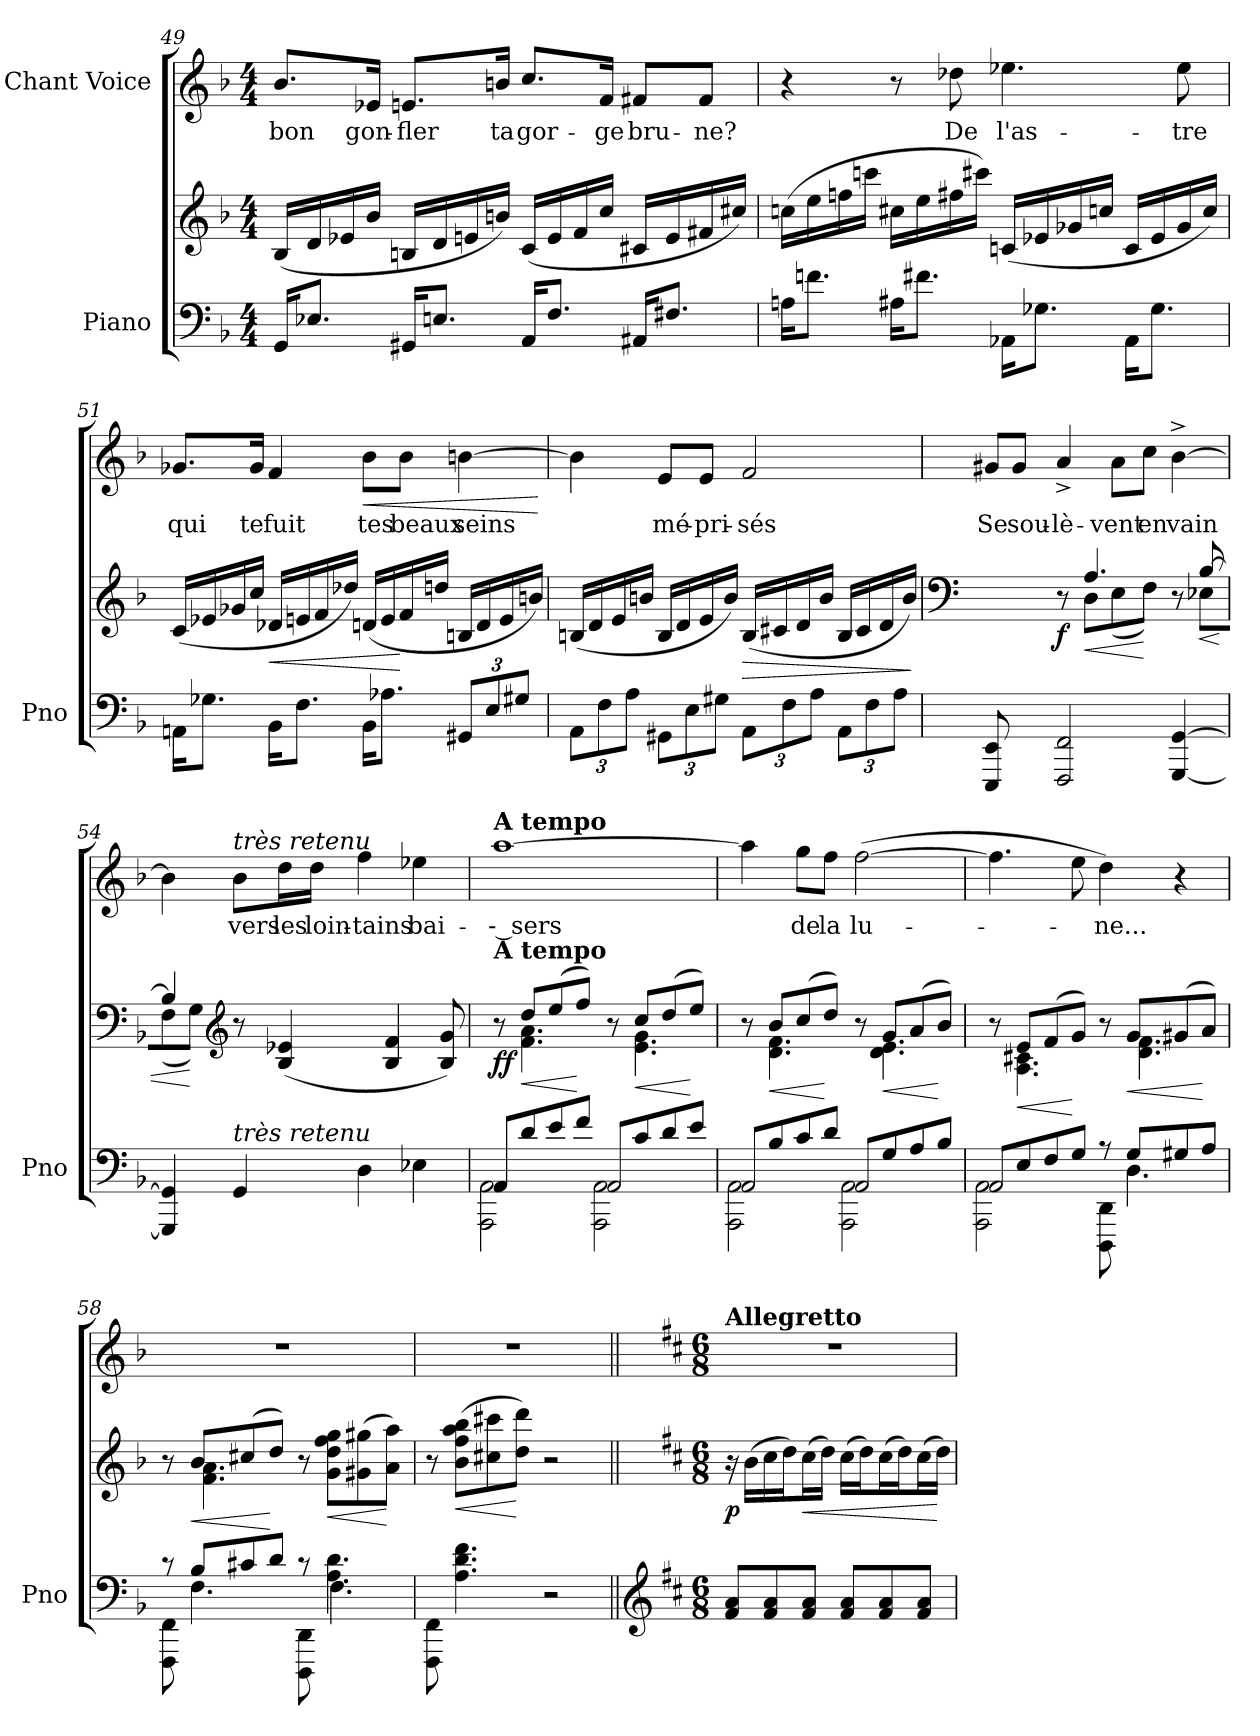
**kern	**kern	**dynam	**kern	**text	**dynam
*part2	*part2	*part2	*part1	*part1	*part1
*staff3	*staff2	*staff2/3	*staff1	*staff1	*staff1
*I"Piano	*	*	*I"Chant Voice	*	*
*I'Pno	*	*	*	*	*
!!LO:LB:g=z
*clefF4	*clefG2	*	*clefG2	*	*
*k[b-]	*k[b-]	*	*k[b-]	*	*
*M4/4	*M4/4	*	*M4/4	*	*
=49	=49	=49	=49	=49	=49
!	!	!	!	!LO:LY:b	!
16GG/KL	(16B-/LL	.	8.b-/L	bon	.
8.E-X/J	16d/	.	.	.	.
.	16e-X/	.	.	.	.
!	!	!	!	!LO:LY:b	!
.	16b-/JJ	.	16e-X/Jk	gon-	.
!	!	!	!	!LO:LY:b	!
16GG#X/KL	16Bn/LL	.	8.en/L	-fler	.
8.En/J	16d/	.	.	.	.
.	16en/	.	.	.	.
!	!	!	!	!LO:LY:b	!
.	16bn/JJ)	.	16bn/Jk	ta	.
!	!	!	!	!LO:LY:b	!
16AA/KL	(16c/LL	.	8.cc/L	gor-	.
8.F/J	16e/	.	.	.	.
.	16f/	.	.	.	.
!	!	!	!	!LO:LY:b	!
.	16cc/JJ	.	16f/Jk	-ge	.
!	!	!	!	!LO:LY:b	!
16AA#X/KL	16c#X/LL	.	8f#X/L	bru-	.
8.F#X/J	16e/	.	.	.	.
!	!	!	!	!LO:LY:b	!
.	16f#X/	.	8f#/J	-ne?	.
.	16cc#X/JJ)	.	.	.	.
!!LO:LB:g=z
=50	=50	=50	=50	=50	=50
16An\KL	(16ccn\LL	.	4r	.	.
8.fn\J	16ee\	.	.	.	.
.	16ffn\	.	.	.	.
.	16cccn\JJ	.	.	.	.
16A#X\KL	16cc#X\LL	.	8r	.	.
8.f#X\J	16ee\	.	.	.	.
!	!	!	!	!LO:LY:b	!
.	16ff#X\	.	8dd-X\	De	.
.	16ccc#X\JJ)	.	.	.	.
!	!	!	!	!LO:LY:b	!
16AA-X\KL	(16cn/LL	.	4.ee-X\	l'as-	.
8.G-X\J	16e-X/	.	.	.	.
.	16g-X/	.	.	.	.
.	16ccn/JJ	.	.	.	.
16AA-\KL	16c/LL	.	.	.	.
8.G-\J	16e-/	.	.	.	.
!	!	!	!	!LO:LY:b	!
.	16g-/	.	8ee-\	-tre	.
.	16cc/JJ)	.	.	.	.
=51	=51	=51	=51	=51	=51
!	!	!	!	!LO:LY:b	!
16AAn\KL	(16c/LL	.	8.g-X/L	qui	.
8.G-X\J	16e-X/	.	.	.	.
.	16g-X/	.	.	.	.
!	!	!	!	!LO:LY:b	!
.	16cc/JJ	.	16g-/Jk	te	.
!	!	!LO:HP:b	!	!LO:LY:b	!
16BB-\KL	16d-X/LL	<	4f/	fuit	.
8.F\J	16en/	.	.	.	.
.	16f/	.	.	.	.
.	16dd-X/JJ)	.	.	.	.
!	!	!	!	!LO:LY:b	!LO:HP:b
16BB-\KL	(16dn/LL	.	8b-\L	tes	<
8.A-X\J	16e/	.	.	.	.
!	!	!	!	!LO:LY:b	!
.	16f/	[	8b-\J	beaux	.
.	16ddn/JJ	.	.	.	.
*Xbrackettup	*	*	*	*	*
!	!	!	!	!LO:LY:b	!
12GG#X/L	16Bn/LL	.	[4bn\	seins	.
.	16d/	.	.	.	.
12E/	.	.	.	.	.
.	16e/	.	.	.	.
12G#X/J	.	.	.	.	.
.	16bn/JJ)	.	.	.	.
.	.	.	.	.	[
!!LO:PB:g=z
=52	=52	=52	=52	=52	=52
12AA\L	(16Bn/LL	.	4bn\]	.	.
.	16d/	.	.	.	.
12F\	.	.	.	.	.
.	16e/	.	.	.	.
12A\J	.	.	.	.	.
.	16bn/JJ	.	.	.	.
!	!	!	!	!LO:LY:b	!
12GG#X\L	16B/LL	.	8e/L	mé-	.
.	16d/	.	.	.	.
12E\	.	.	.	.	.
!	!	!	!	!LO:LY:b	!
.	16e/	.	8e/J	-pri-	.
12G#X\J	.	.	.	.	.
.	16b/JJ)	.	.	.	.
!	!	!LO:HP:b	!	!LO:LY:b	!
12AA\L	(16B/LL	>	2f/	-sés	.
.	16c#X/	.	.	.	.
12F\	.	.	.	.	.
.	16d/	.	.	.	.
12A\J	.	.	.	.	.
.	16b/JJ	.	.	.	.
12AA\L	16B/LL	.	.	.	.
.	16c#/	.	.	.	.
12F\	.	.	.	.	.
.	16d/	.	.	.	.
12A\J	.	.	.	.	.
.	16b/JJ)	.	.	.	.
.	.	]	.	.	.
=53	=53	=53	=53	=53	=53
*	*clefF4	*	*	*	*
*	*^	*	*	*	*
*	*	*^	*	*	*	*
!	!	!	!	!	!	!LO:LY:b	!
8EEE/ 8EE/L	4ryy	4.ryy	8ryy	.	8g#X/L	Se	.
!	!	!	!	!	!	!LO:LY:b	!
8ryy	.	.	8D\ 8G#X\J	.	8g#/J	sou-	.
!	!	!	!	!LO:DY:b	!	!LO:LY:b	!
2FFF/ 2FF/	8r	.	2.ryy	f	4a^>/	-lè-	.
!	!	!	!	!LO:HP:b	!	!	!
.	4.A/	8D\L	.	<	.	.	.
!	!	!	!	!	!	!LO:LY:b	!
.	.	(>8E\	.	.	8a\L	-vent	.
!	!	!	!	!	!	!LO:LY:b	!
.	.	8F\J)	.	[	8cc\J	en	.
!	!	!	!	!	!	!LO:LY:b	!
[4GGG/ [4GG/	8r	8ryy	.	.	[4b-^\	vain	.
!	!	!	!	!LO:HP:b	!	!	!
.	[8B-/	8E-X\L	.	<	.	.	.
*	*	*v	*v	*	*	*	*
=54	=54	=54	=54	=54	=54	=54
4GGG/] 4GG/]	4B-/]	(>8F\	.	4b-\]	.	.
.	.	8G\J)	[	.	.	.
*	*clefG2	*	*	*	*	*
!	!	!	!	!LO:TX:a:i:t=très retenu	!	!
!LO:TX:a:i:t=très retenu	!	!	!	!	!	!
!	!	!	!	!	!LO:LY:b	!
4GG/	8r	2.ryy	.	8b-\L	vers	.
!	!	!	!	!	!LO:LY:b	!
.	(<4B-/ 4e-X/	.	.	16dd\L	les	.
!	!	!	!	!	!LO:LY:b	!
.	.	.	.	16dd\JJ	loin-	.
!	!	!	!	!	!LO:LY:b	!
4D\	.	.	.	4ff\	-tains	.
.	4B-/ 4f/	.	.	.	.	.
!	!	!	!	!	!LO:LY:b	!
4E-X\	.	.	.	4ee-X\	bai-	.
.	8B-/ 8g/)	.	.	.	.	.
!!LO:PB:g=z
=55	=55	=55	=55	=55	=55	=55
!	!	!	!	!LO:TX:a:B:t=A tempo	!	!
!	!LO:TX:a:B:t=A tempo	!	!	!	!	!
!LO:N:head=open	!	!	!LO:DY:b	!	!LO:LY:b	!
*^	*	*	*	*	*	*
8AA/L	2AAA\ 2AA\	8r	8ryy	ff	[1aa	-- sers	.
!	!	!	!	!LO:HP:b	!	!	!
8d/	.	8dd/L	4.f\ 4.a\	<	.	.	.
8e/	.	(<8ee/	.	.	.	.	.
8f/J	.	8ff/J)	.	[	.	.	.
!LO:N:head=open	!	!	!	!	!	!	!
8AA/L	2AAA\ 2AA\	8r	8ryy	.	.	.	.
!	!	!	!	!LO:HP:b	!	!	!
8c/	.	8cc/L	4.e\ 4.g\	<	.	.	.
8d/	.	(<8dd/	.	.	.	.	.
8e/J	.	8ee/J)	.	[	.	.	.
=56	=56	=56	=56	=56	=56	=56	=56
!LO:N:head=open	!	!	!	!	!	!	!
8AA/L	2AAA\ 2AA\	8r	8ryy	.	4aa\]	.	.
!	!	!	!	!LO:HP:b	!	!	!
8B-/	.	8b-/L	4.d\ 4.f\	<	.	.	.
!	!	!	!	!	!	!LO:LY:b	!
8c/	.	(<8cc/	.	.	8gg\L	de	.
!	!	!	!	!	!	!LO:LY:b	!
8d/J	.	8dd/J)	.	[	8ff\J	la	.
!LO:N:head=open	!	!	!	!	!	!LO:LY:b	!
8AA/L	2AAA\ 2AA\	8r	8ryy	.	([2ff\	lu-	.
!	!	!	!	!LO:HP:b	!	!	!
8G/	.	8g/L	4.d\ 4.e\	<	.	.	.
8A/	.	(<8a/	.	.	.	.	.
8B-/J	.	8b-/J)	.	[	.	.	.
=57	=57	=57	=57	=57	=57	=57	=57
!LO:N:head=open	!	!	!	!	!	!	!
8AA/L	2AAA\ 2AA\	8r	8ryy	.	4.ff\]	.	.
!	!	!	!	!LO:HP:b	!	!	!
8E/	.	8e/L	4.A\ 4.c#X\	<	.	.	.
8F/	.	(<8f/	.	.	.	.	.
8G/J	.	8g/J)	.	[	8ee\	.	.
!	!	!	!	!	!	!LO:LY:b	!
8r	8DDD\ 8DD\	8r	8ryy	.	4dd\)	-ne...	.
!	!	!	!	!LO:HP:b	!	!	!
8G/L	4.D\	8g/L	4.d\ 4.f\	<	.	.	.
8G#X/	.	(<8g#X/	.	.	4r	.	.
8A/J	.	8a/J)	.	[	.	.	.
=58	=58	=58	=58	=58	=58	=58	=58
8r	8FFF\ 8FF\	8r	8ryy	.	1r	.	.
!	!	!	!	!LO:HP:b	!	!	!
8B-/L	4.F\	8b-/L	4.f\ 4.a\	<	.	.	.
8c#X/	.	(<8cc#X/	.	.	.	.	.
8d/J	.	8dd/J)	.	[	.	.	.
8r	8DDD\ 8DD\	8r	2ryy	.	.	.	.
!	!	!	!	!LO:HP:b	!	!	!
4.A\ 4.d\	4.F\	8g\ 8dd\ 8ff\ 8gg\L	.	<	.	.	.
.	.	(>8g#X\ 8gg#X\	.	.	.	.	.
.	.	8a\ 8aa\J)	.	[	.	.	.
*v	*v	*	*	*	*	*	*
*	*v	*v	*	*	*	*
!!LO:LB:g=z
=59	=59	=59	=59	=59	=59
8FFF\ 8FF\	8r	.	1r	.	.
!	!	!LO:HP:b	!	!	!
4.A\ 4.d\ 4.f\	(8b-\ 8ff\ 8aa\ 8bb-\L	<	.	.	.
.	8cc#X\ 8ccc#X\	.	.	.	.
.	8dd\ 8ddd\J)	[	.	.	.
2r	2r	.	.	.	.
=60||	=60||	=60||	=60||	=60||	=60||
*clefG2	*	*	*	*	*
*k[f#c#]	*k[f#c#]	*	*k[f#c#]	*	*
*M6/8	*M6/8	*	*M6/8	*	*
!	!	!	!LO:TX:a:B:t=Allegretto	!	!
!	!	!LO:DY:b	!	!	!
8f#/ 8a/L	16r	p	2.r	.	.
.	(16b\LL	.	.	.	.
8f#/ 8a/	16cc#\	.	.	.	.
.	16dd\J)	.	.	.	.
!	!	!LO:HP:b	!	!	!
8f#/ 8a/J	(16cc#\L	<	.	.	.
.	16dd\JJ)	.	.	.	.
8f#/ 8a/L	(16cc#\LL	.	.	.	.
.	16dd\J)	.	.	.	.
8f#/ 8a/	(16cc#\L	.	.	.	.
.	16dd\J)	.	.	.	.
8f#/ 8a/J	(16cc#\L	.	.	.	.
.	16dd\JJ)	[	.	.	.
=	=	=	=	=	=
*-	*-	*-	*-	*-	*-
